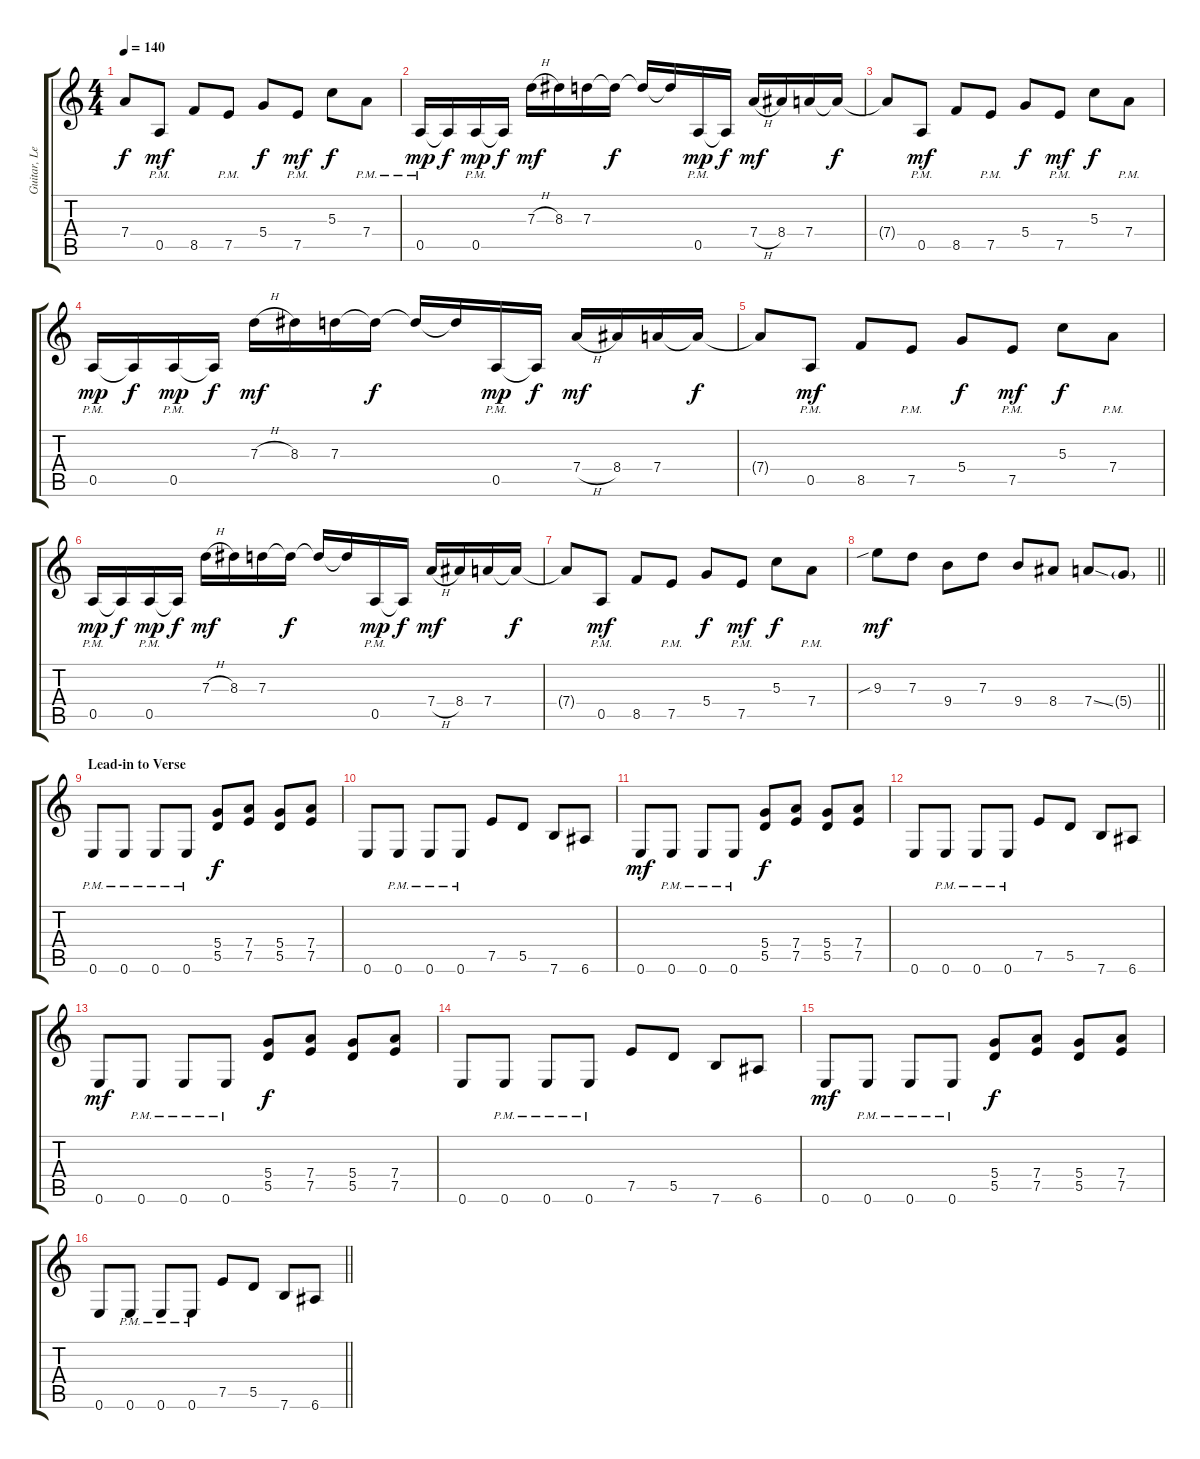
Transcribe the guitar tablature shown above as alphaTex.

\track ("Guitar, Lead" "Guitar, Le") {instrument overdrivenguitar}
\staff {score tabs}
\tuning (E4 B3 G3 D3 A2 E2) {hide}
\ts (4 4)
\tempo 140
\clef g2
\ks c
7.4{t}.8{dy f} 0.5{pm}.8{dy mf} 8.5.8 7.5{pm}.8 5.4.8{dy f} 7.5{pm}.8{dy mf} 5.3.8{dy f} 7.4{pm}.8 |
0.5{pm}.16{dy mp} 0.5{t}.16{dy f} 0.5{pm}.16{dy mp} 0.5{t}.16{dy f} 7.3{h}.16{dy mf} 8.3.16 7.3.16 7.3{t}.16{dy f} 7.3{t}.16 7.3{t}.16 0.5{pm}.16{dy mp} 0.5{t}.16{dy f} 7.4{h}.16{dy mf} 8.4.16 7.4.16 7.4{t}.16{dy f} |
7.4{t}.8 0.5{pm}.8{dy mf} 8.5.8 7.5{pm}.8 5.4.8{dy f} 7.5{pm}.8{dy mf} 5.3.8{dy f} 7.4{pm}.8 |
0.5{pm}.16{dy mp} 0.5{t}.16{dy f} 0.5{pm}.16{dy mp} 0.5{t}.16{dy f} 7.3{h}.16{dy mf} 8.3.16 7.3.16 7.3{t}.16{dy f} 7.3{t}.16 7.3{t}.16 0.5{pm}.16{dy mp} 0.5{t}.16{dy f} 7.4{h}.16{dy mf} 8.4.16 7.4.16 7.4{t}.16{dy f} |
7.4{t}.8 0.5{pm}.8{dy mf} 8.5.8 7.5{pm}.8 5.4.8{dy f} 7.5{pm}.8{dy mf} 5.3.8{dy f} 7.4{pm}.8 |
0.5{pm}.16{dy mp} 0.5{t}.16{dy f} 0.5{pm}.16{dy mp} 0.5{t}.16{dy f} 7.3{h}.16{dy mf} 8.3.16 7.3.16 7.3{t}.16{dy f} 7.3{t}.16 7.3{t}.16 0.5{pm}.16{dy mp} 0.5{t}.16{dy f} 7.4{h}.16{dy mf} 8.4.16 7.4.16 7.4{t}.16{dy f} |
7.4{t}.8 0.5{pm}.8{dy mf} 8.5.8 7.5{pm}.8 5.4.8{dy f} 7.5{pm}.8{dy mf} 5.3.8{dy f} 7.4{pm}.8 |
\barLineRight lightlight
9.3{sib}.8{dy mf} 7.3.8 9.4.8 7.3.8 9.4.8 8.4.8 7.4{ss}.8 5.4{g}.8 |
\section ("" "Lead-in to Verse")
0.6{pm}.8 0.6{pm}.8 0.6{pm}.8 0.6{pm}.8 (5.4 5.5).8{dy f} (7.4 7.5).8 (5.4 5.5).8 (7.4 7.5).8 |
0.6.8 0.6{pm}.8 0.6{pm}.8 0.6{pm}.8 7.5.8 5.5.8 7.6.8 6.6.8 |
0.6.8{dy mf} 0.6{pm}.8 0.6{pm}.8 0.6{pm}.8 (5.4 5.5).8{dy f} (7.4 7.5).8 (5.4 5.5).8 (7.4 7.5).8 |
0.6.8 0.6{pm}.8 0.6{pm}.8 0.6{pm}.8 7.5.8 5.5.8 7.6.8 6.6.8 |
0.6.8{dy mf} 0.6{pm}.8 0.6{pm}.8 0.6{pm}.8 (5.4 5.5).8{dy f} (7.4 7.5).8 (5.4 5.5).8 (7.4 7.5).8 |
0.6.8 0.6{pm}.8 0.6{pm}.8 0.6{pm}.8 7.5.8 5.5.8 7.6.8 6.6.8 |
0.6.8{dy mf} 0.6{pm}.8 0.6{pm}.8 0.6{pm}.8 (5.4 5.5).8{dy f} (7.4 7.5).8 (5.4 5.5).8 (7.4 7.5).8 |
\barLineRight lightlight
0.6.8 0.6{pm}.8 0.6{pm}.8 0.6{pm}.8 7.5.8 5.5.8 7.6.8 6.6.8
